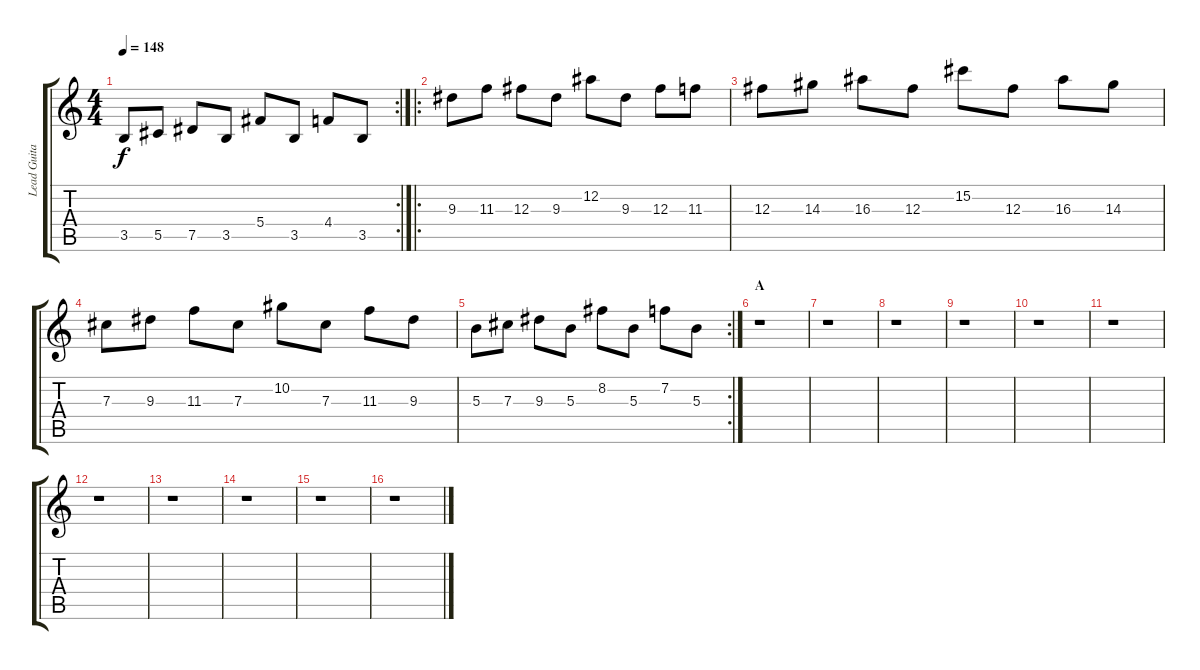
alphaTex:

\track ("Lead Guitar" "Lead Guita") {instrument overdrivenguitar}
\staff {score tabs}
\tuning (Eb4 Bb3 Gb3 Db3 Ab2 Eb2) {hide}
\rc 2
\ts (4 4)
\tempo 148
\clef g2
\ks c
3.5.8{dy f} 5.5.8 7.5.8 3.5.8 5.4.8 3.5.8 4.4.8 3.5.8 |
\ro
9.3.8 11.3.8 12.3.8 9.3.8 12.2.8 9.3.8 12.3.8 11.3.8 |
12.3.8 14.3.8 16.3.8 12.3.8 15.2.8 12.3.8 16.3.8 14.3.8 |
7.3.8 9.3.8 11.3.8 7.3.8 10.2.8 7.3.8 11.3.8 9.3.8 |
\rc 2
5.3.8 7.3.8 9.3.8 5.3.8 8.2.8 5.3.8 7.2.8 5.3.8 |
\section ("" "A")
r.1 |
r.1 |
r.1 |
r.1 |
r.1 |
r.1 |
r.1 |
r.1 |
r.1 |
r.1 |
r.1
